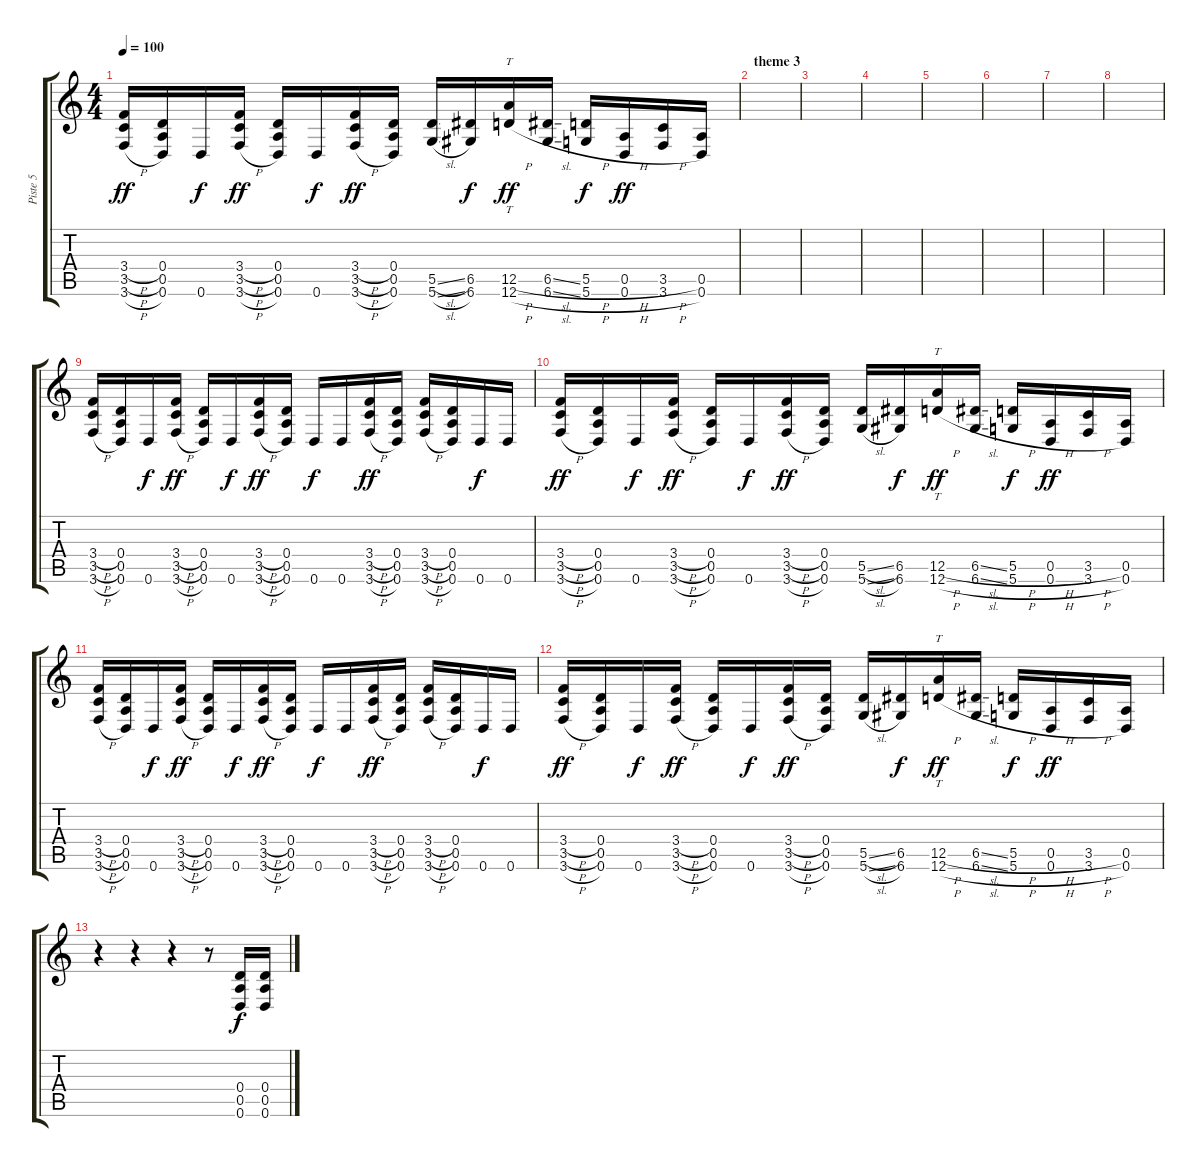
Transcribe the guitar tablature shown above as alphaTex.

\track ("Piste 5" "Piste 5") {instrument overdrivenguitar}
\staff {score tabs}
\tuning (E4 B3 G3 D3 A2 D2) {hide}
\ts (4 4)
\tempo 100
\clef g2
\ks c
(3.4{h} 3.5{h} 3.6{h}).16{dy ff} (0.4 0.5 0.6).16 0.6.16{dy f} (3.4{h} 3.5{h} 3.6{h}).16{dy ff} (0.4 0.5 0.6).16 0.6.16{dy f} (3.4{h} 3.5{h} 3.6{h}).16{dy ff} (0.4 0.5 0.6).16 (5.5{sl} 5.6{sl}).16 (6.5 6.6).16{dy f} (12.5{h} 12.6{h}).16{tt dy ff} (6.5{sl} 6.6{sl}).16 (5.5{h} 5.6{h}).16{dy f} (0.5{h} 0.6{h}).16{dy ff} (3.5{h} 3.6{h}).16 (0.5 0.6).16 |
\section ("" "theme 3")
|
|
|
|
|
|
|
(3.4{h} 3.5{h} 3.6{h}).16 (0.4 0.5 0.6).16 0.6.16{dy f} (3.4{h} 3.5{h} 3.6{h}).16{dy ff} (0.4 0.5 0.6).16 0.6.16{dy f} (3.4{h} 3.5{h} 3.6{h}).16{dy ff} (0.4 0.5 0.6).16 0.6.16{dy f} 0.6.16 (3.4{h} 3.5{h} 3.6{h}).16{dy ff} (0.4 0.5 0.6).16 (3.4{h} 3.5{h} 3.6{h}).16 (0.4 0.5 0.6).16 0.6.16{dy f} 0.6.16 |
(3.4{h} 3.5{h} 3.6{h}).16{dy ff} (0.4 0.5 0.6).16 0.6.16{dy f} (3.4{h} 3.5{h} 3.6{h}).16{dy ff} (0.4 0.5 0.6).16 0.6.16{dy f} (3.4{h} 3.5{h} 3.6{h}).16{dy ff} (0.4 0.5 0.6).16 (5.5{sl} 5.6{sl}).16 (6.5 6.6).16{dy f} (12.5{h} 12.6{h}).16{tt dy ff} (6.5{sl} 6.6{sl}).16 (5.5{h} 5.6{h}).16{dy f} (0.5{h} 0.6{h}).16{dy ff} (3.5{h} 3.6{h}).16 (0.5 0.6).16 |
(3.4{h} 3.5{h} 3.6{h}).16 (0.4 0.5 0.6).16 0.6.16{dy f} (3.4{h} 3.5{h} 3.6{h}).16{dy ff} (0.4 0.5 0.6).16 0.6.16{dy f} (3.4{h} 3.5{h} 3.6{h}).16{dy ff} (0.4 0.5 0.6).16 0.6.16{dy f} 0.6.16 (3.4{h} 3.5{h} 3.6{h}).16{dy ff} (0.4 0.5 0.6).16 (3.4{h} 3.5{h} 3.6{h}).16 (0.4 0.5 0.6).16 0.6.16{dy f} 0.6.16 |
(3.4{h} 3.5{h} 3.6{h}).16{dy ff} (0.4 0.5 0.6).16 0.6.16{dy f} (3.4{h} 3.5{h} 3.6{h}).16{dy ff} (0.4 0.5 0.6).16 0.6.16{dy f} (3.4{h} 3.5{h} 3.6{h}).16{dy ff} (0.4 0.5 0.6).16 (5.5{sl} 5.6{sl}).16 (6.5 6.6).16{dy f} (12.5{h} 12.6{h}).16{tt dy ff} (6.5{sl} 6.6{sl}).16 (5.5{h} 5.6{h}).16{dy f} (0.5{h} 0.6{h}).16{dy ff} (3.5{h} 3.6{h}).16 (0.5 0.6).16 |
r.4 r.4 r.4 r.8 (0.4 0.5 0.6).16{dy f} (0.4 0.5 0.6).16
